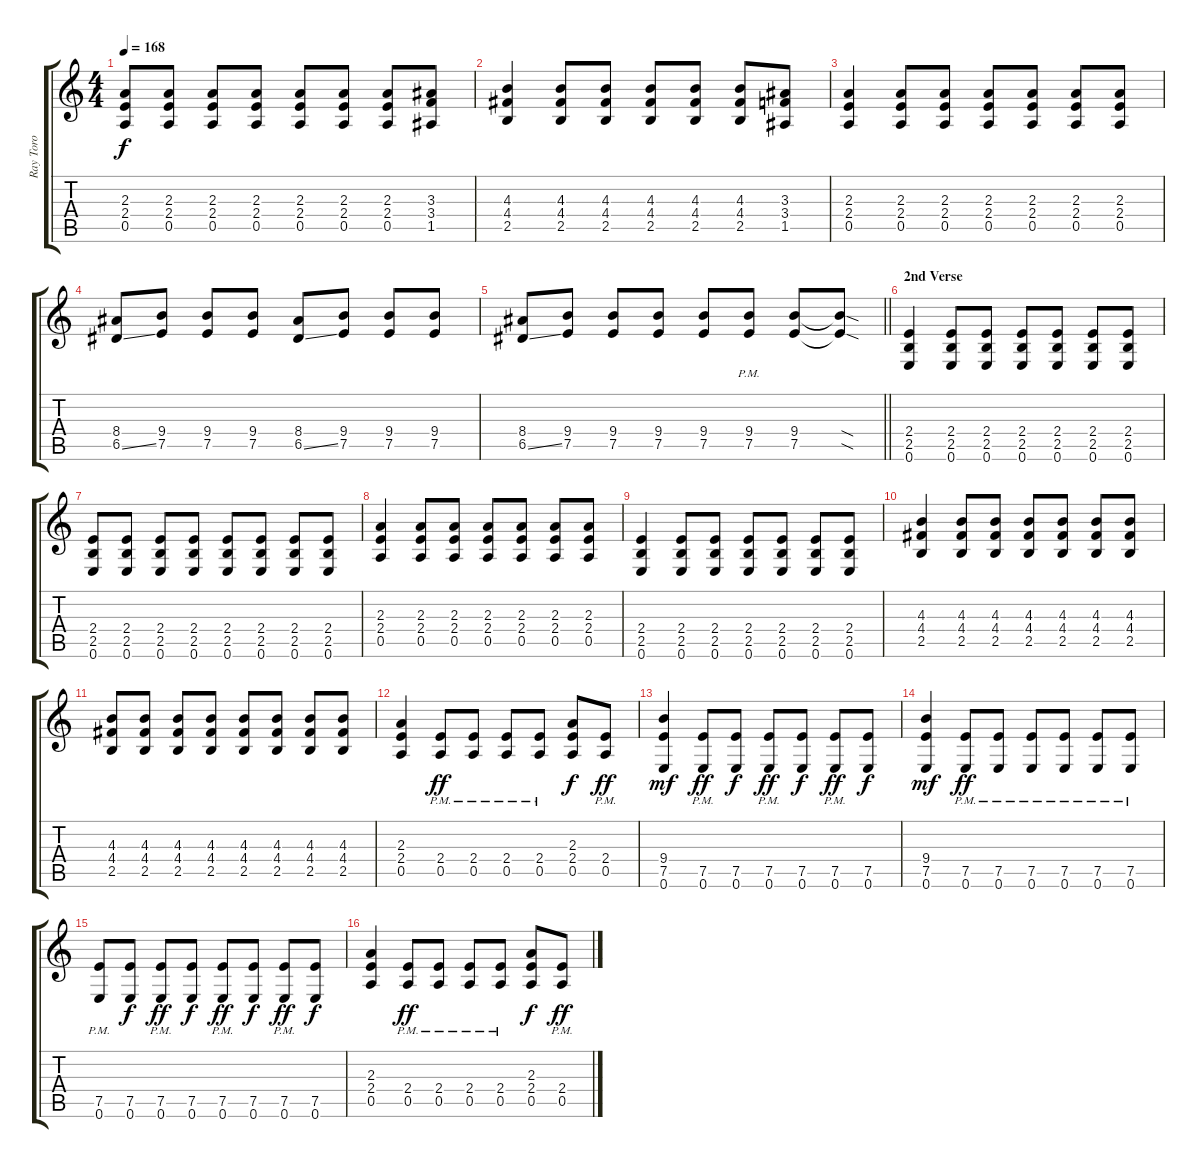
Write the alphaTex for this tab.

\track ("Ray Toro" "Ray Toro") {instrument distortionguitar}
\staff {score tabs}
\tuning (E4 B3 G3 D3 A2 E2) {hide}
\ts (4 4)
\tempo 168
\clef g2
\ks c
(2.3 2.4 0.5).8{dy f} (2.3 2.4 0.5).8 (2.3 2.4 0.5).8 (2.3 2.4 0.5).8 (2.3 2.4 0.5).8 (2.3 2.4 0.5).8 (2.3 2.4 0.5).8 (3.3 3.4 1.5).8 |
(4.3 4.4 2.5).4 (4.3 4.4 2.5).8 (4.3 4.4 2.5).8 (4.3 4.4 2.5).8 (4.3 4.4 2.5).8 (4.3 4.4 2.5).8 (3.3 3.4 1.5).8 |
(2.3 2.4 0.5).4 (2.3 2.4 0.5).8 (2.3 2.4 0.5).8 (2.3 2.4 0.5).8 (2.3 2.4 0.5).8 (2.3 2.4 0.5).8 (2.3 2.4 0.5).8 |
(8.4 6.5{ss}).8 (9.4 7.5).8 (9.4 7.5).8 (9.4 7.5).8 (8.4 6.5{ss}).8 (9.4 7.5).8 (9.4 7.5).8 (9.4 7.5).8 |
\barLineRight lightlight
(8.4 6.5{ss}).8 (9.4 7.5).8 (9.4 7.5).8 (9.4 7.5).8 (9.4 7.5).8 (9.4{pm} 7.5{pm}).8 (9.4 7.5).8 (9.4{sod t} 7.5{sod t}).8 |
\section ("" "2nd Verse")
(2.4 2.5 0.6).4 (2.4 2.5 0.6).8 (2.4 2.5 0.6).8 (2.4 2.5 0.6).8 (2.4 2.5 0.6).8 (2.4 2.5 0.6).8 (2.4 2.5 0.6).8 |
(2.4 2.5 0.6).8 (2.4 2.5 0.6).8 (2.4 2.5 0.6).8 (2.4 2.5 0.6).8 (2.4 2.5 0.6).8 (2.4 2.5 0.6).8 (2.4 2.5 0.6).8 (2.4 2.5 0.6).8 |
(2.3 2.4 0.5).4 (2.3 2.4 0.5).8 (2.3 2.4 0.5).8 (2.3 2.4 0.5).8 (2.3 2.4 0.5).8 (2.3 2.4 0.5).8 (2.3 2.4 0.5).8 |
(2.4 2.5 0.6).4 (2.4 2.5 0.6).8 (2.4 2.5 0.6).8 (2.4 2.5 0.6).8 (2.4 2.5 0.6).8 (2.4 2.5 0.6).8 (2.4 2.5 0.6).8 |
(4.3 4.4 2.5).4 (4.3 4.4 2.5).8 (4.3 4.4 2.5).8 (4.3 4.4 2.5).8 (4.3 4.4 2.5).8 (4.3 4.4 2.5).8 (4.3 4.4 2.5).8 |
(4.3 4.4 2.5).8 (4.3 4.4 2.5).8 (4.3 4.4 2.5).8 (4.3 4.4 2.5).8 (4.3 4.4 2.5).8 (4.3 4.4 2.5).8 (4.3 4.4 2.5).8 (4.3 4.4 2.5).8 |
(2.3 2.4 0.5).4 (2.4{pm} 0.5{pm}).8{dy ff} (2.4{pm} 0.5{pm}).8 (2.4{pm} 0.5{pm}).8 (2.4{pm} 0.5{pm}).8 (2.3 2.4 0.5).8{dy f} (2.4{pm} 0.5{pm}).8{dy ff} |
(9.4 7.5 0.6).4{dy mf} (7.5{pm} 0.6{pm}).8{dy ff} (7.5 0.6).8{dy f} (7.5{pm} 0.6{pm}).8{dy ff} (7.5 0.6).8{dy f} (7.5{pm} 0.6{pm}).8{dy ff} (7.5 0.6).8{dy f} |
(9.4 7.5 0.6).4{dy mf} (7.5{pm} 0.6{pm}).8{dy ff} (7.5{pm} 0.6{pm}).8 (7.5{pm} 0.6{pm}).8 (7.5{pm} 0.6{pm}).8 (7.5{pm} 0.6{pm}).8 (7.5{pm} 0.6{pm}).8 |
(7.5{pm} 0.6{pm}).8 (7.5 0.6).8{dy f} (7.5{pm} 0.6{pm}).8{dy ff} (7.5 0.6).8{dy f} (7.5{pm} 0.6{pm}).8{dy ff} (7.5 0.6).8{dy f} (7.5{pm} 0.6{pm}).8{dy ff} (7.5 0.6).8{dy f} |
(2.3 2.4 0.5).4 (2.4{pm} 0.5{pm}).8{dy ff} (2.4{pm} 0.5{pm}).8 (2.4{pm} 0.5{pm}).8 (2.4{pm} 0.5{pm}).8 (2.3 2.4 0.5).8{dy f} (2.4{pm} 0.5{pm}).8{dy ff}
